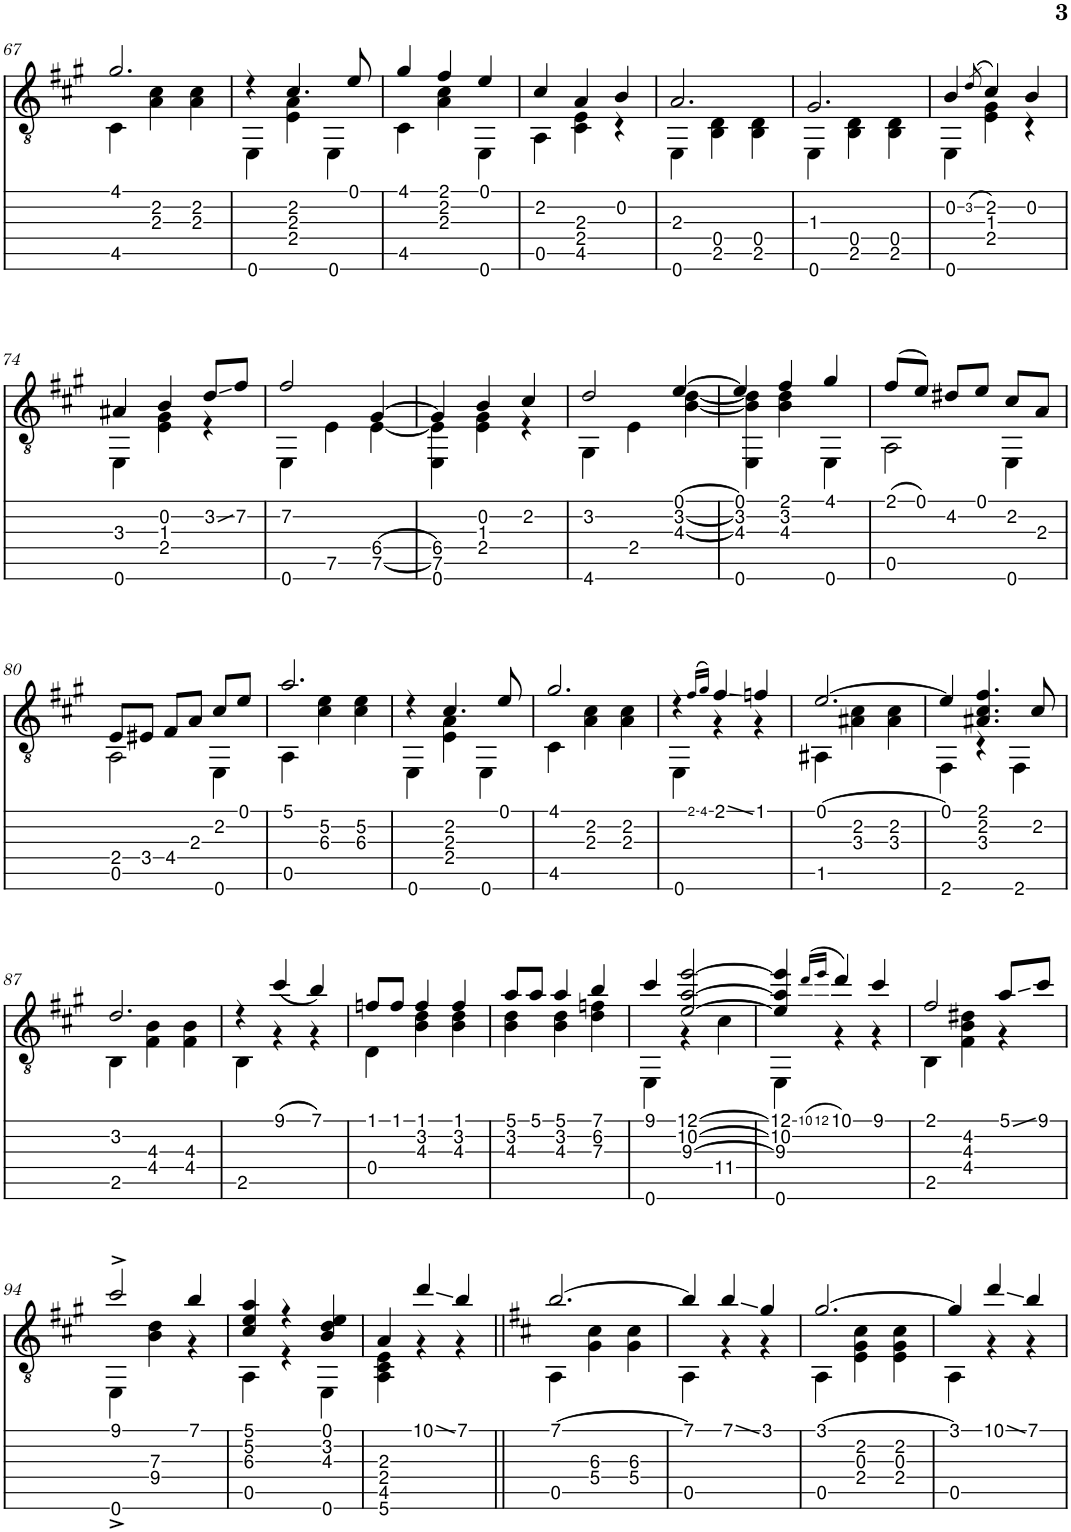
**kern	**kern
*part1	*part1
*staff2	*staff1
*I"Classical Guitar	*
*I'Guit.	*
!!LO:PB:g=z
*	*clefGv2
*k[f#c#g#]	*k[f#c#g#]
*A:	*A:
*M3/4	*M3/4
=67	=67
*^	*^
2.g#	4C#	2.g#/	4C#\
.	4A 4c#	.	4A\ 4c#\
.	4A 4c#	.	4A\ 4c#\
=68	=68	=68	=68
4r	4EE	4r	4EE\
4.c#	4E 4A	4.c#/	4E\ 4A\
.	4EE	.	4EE\
8e	.	8e/	.
=69	=69	=69	=69
4g#	4C#	4g#/	4C#\
4f#	4A 4c#	4f#/	4A\ 4c#\
4e	4EE	4e/	4EE\
=70	=70	=70	=70
4c#	4AA	4c#/	4AA\
4A	4C# 4E	4A/	4C#\ 4E\
4B	4r	4B/	4r
=71	=71	=71	=71
2.A	4EE	2.A/	4EE\
.	4BB 4D	.	4BB\ 4D\
.	4BB 4D	.	4BB\ 4D\
=72	=72	=72	=72
2.G#	4EE	2.G#/	4EE\
.	4BB 4D	.	4BB\ 4D\
.	4BB 4D	.	4BB\ 4D\
=73	=73	=73	=73
4B	4EE	4B/	4EE\
qd	.	(8qd/	.
4c#	4E 4G#	4c#/)	4E\ 4G#\
4B	4r	4B/	4r
!!LO:LB:g=z	!!
=74	=74	=74	=74
4A#X	4EE	4A#X/	4EE\
4B	4E 4G#	4B/	4E\ 4G#\
8dL	4r	8d/L	4r
8f#J	.	8f#/J	.
=75	=75	=75	=75
2f#	4EE	2f#/	4EE\
.	4E	.	4E\
[4G#	[4E	[4G#/	[4E\
=76	=76	=76	=76
4G#]	4EE 4E]	4G#/]	4EE\ 4E\]
4B	4E 4G#	4B/	4E\ 4G#\
4c#	4r	4c#/	4r
=77	=77	=77	=77
2d	4GG#	2d/	4GG#\
.	4E	.	4E\
[4e	[4B [4d	[4e/	[4B\ [4d\
=78	=78	=78	=78
4e]	4EE 4B] 4d]	4e/]	4EE\ 4B\] 4d\]
4f#	4B 4d	4f#/	4B\ 4d\
4g#	4EE	4g#/	4EE\
=79	=79	=79	=79
8f#L	2AA	(8f#/L	2AA\
8eJ	.	8e/J)	.
8d#XL	.	8d#X/L	.
8eJ	.	8e/J	.
8c#L	4EE	8c#/L	4EE\
8AJ	.	8A/J	.
!!LO:LB:g=z	!!
=80	=80	=80	=80
8EL	2AA	8E/L	2AA\
8E#XJ	.	8E#X/J	.
8F#L	.	8F#/L	.
8AJ	.	8A/J	.
8c#L	4EE	8c#/L	4EE\
8eJ	.	8e/J	.
=81	=81	=81	=81
2.a	4AA	2.a/	4AA\
.	4c# 4e	.	4c#\ 4e\
.	4c# 4e	.	4c#\ 4e\
=82	=82	=82	=82
4r	4EE	4r	4EE\
4.c#	4E 4A	4.c#/	4E\ 4A\
.	4EE	.	4EE\
8e	.	8e/	.
=83	=83	=83	=83
2.g#	4C#	2.g#/	4C#\
.	4A 4c#	.	4A\ 4c#\
.	4A 4c#	.	4A\ 4c#\
=84	=84	=84	=84
4r	4EE	4r	4EE\
qf#	.	(16qf#/LL	.
qg#	.	16qg#/JJ)	.
4f#	4r	4f#/	4r
4fn	4r	4fn/	4r
=85	=85	=85	=85
[2.e	4AA#X	[2.e/	4AA#X\
.	4A#X 4c#	.	4A#X\ 4c#\
.	4A# 4c#	.	4A#\ 4c#\
=86	=86	=86	=86
4e]	4FF#	4e/]	4FF#\
4.A#X 4.c# 4.f#	4r	4.A#X/ 4.c#/ 4.f#/	4r
.	4FF#	.	4FF#\
8c#	.	8c#/	.
!!LO:LB:g=z	!!
=87	=87	=87	=87
2.d	4BB	2.d/	4BB\
.	4F# 4B	.	4F#\ 4B\
.	4F# 4B	.	4F#\ 4B\
=88	=88	=88	=88
4r	4BB	4r	4BB\
4cc#	4r	(<4cc#/	4r
4b	4r	4b/)	4r
=89	=89	=89	=89
8fnL	4D	8fn/L	4D\
8fJ	.	8f/J	.
4f	4B 4d	4f/	4B\ 4d\
4f	4B 4d	4f/	4B\ 4d\
=90	=90	=90	=90
8aL	4B 4d	8a/L	4B\ 4d\
8aJ	.	8a/J	.
4a	4B 4d	4a/	4B\ 4d\
4b	4d 4fn	4b/	4d\ 4fn\
=91	=91	=91	=91
4cc#	4EE	4cc#/	4EE\
[2e [2a [2ee	4r	[2e/ [2a/ [2ee/	4r
.	4c#	.	4c#\
=92	=92	=92	=92
4e] 4a] 4ee]	4EE	4e/] 4a/] 4ee/]	4EE\
qdd	.	(16qdd/LL	.
qee	.	16qee/JJ	.
4dd	4r	4dd/)	4r
4cc#	4r	4cc#/	4r
=93	=93	=93	=93
2f#	4BB	2f#/	4BB\
.	4F# 4B 4d#X	.	4F#\ 4B\ 4d#X\
8aL	4r	8a/L	4r
8cc#J	.	8cc#/J	.
!!LO:LB:g=z	!!
=94	=94	=94	=94
2cc#^	4EE	2cc#^/	4EE\
.	4B 4d	.	4B\ 4d\
4b	4r	4b/	4r
=95	=95	=95	=95
4c# 4e 4a	4AA	4c#/ 4e/ 4a/	4AA\
4r	4r	4r	4r
4B 4d 4e	4EE	4B/ 4d/ 4e/	4EE\
=96	=96	=96	=96
4A	4AA 4C# 4E	4A/	4AA\ 4C#\ 4E\
4dd	4r	4dd/	4r
4b	4r	4b/	4r
=97||	=97||	=97||	=97||
*k[f#c#]	*	*k[f#c#]	*
*D:	*	*D:	*
[2.b	4AA	[2.b/	4AA\
.	4G 4c#	.	4G\ 4c#\
.	4G 4c#	.	4G\ 4c#\
=98	=98	=98	=98
4b]	4AA	4b/]	4AA\
4b	4r	4b/	4r
4g	4r	4g/	4r
=99	=99	=99	=99
[2.g	4AA	[2.g/	4AA\
.	4E 4G 4c#	.	4E\ 4G\ 4c#\
.	4E 4G 4c#	.	4E\ 4G\ 4c#\
=100	=100	=100	=100
4g]	4AA	4g/]	4AA\
4dd	4r	4dd/	4r
4b	4r	4b/	4r
*v	*v	*	*
*	*v	*v
=	=
*-	*-
